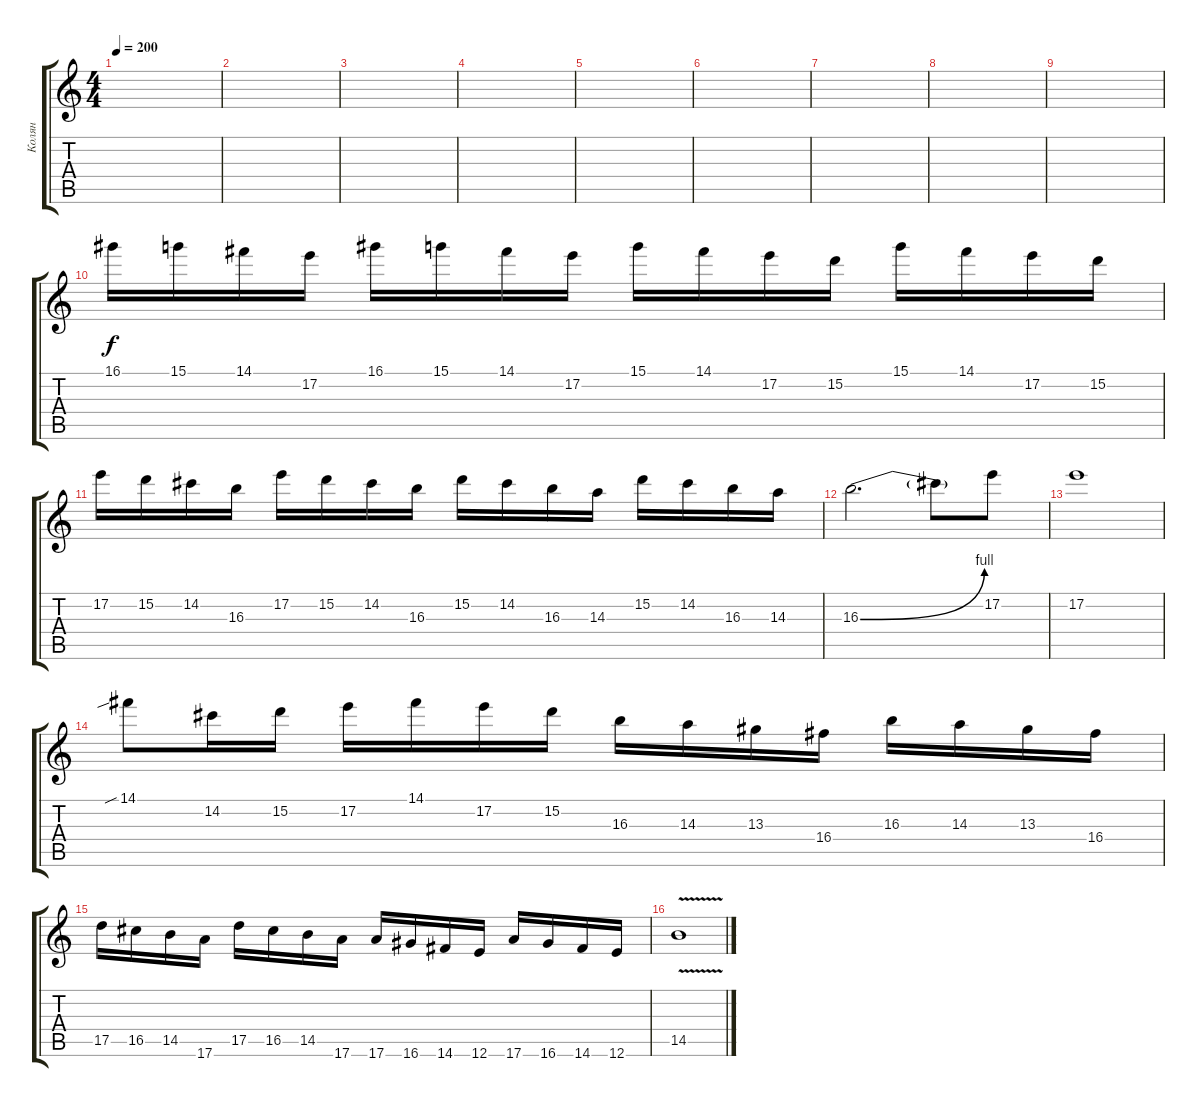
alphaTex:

\track ("Колян" "Колян") {instrument distortionguitar}
\staff {score tabs}
\tuning (E4 B3 G3 D3 A2 E2) {hide}
\ts (4 4)
\tempo 200
\clef g2
\ks c
|
|
|
|
|
|
|
|
|
16.1.16 15.1.16 14.1.16 17.2.16 16.1.16 15.1.16 14.1.16 17.2.16 15.1.16 14.1.16 17.2.16 15.2.16 15.1.16 14.1.16 17.2.16 15.2.16 |
17.2.16 15.2.16 14.2.16 16.3.16 17.2.16 15.2.16 14.2.16 16.3.16 15.2.16 14.2.16 16.3.16 14.3.16 15.2.16 14.2.16 16.3.16 14.3.16 |
16.3{be (bend 0 0 60 4)}.2{d} 16.3{t}.8 17.2.8 |
17.2.1 |
14.1{sib}.8 14.2.16 15.2.16 17.2.16 14.1.16 17.2.16 15.2.16 16.3.16 14.3.16 13.3.16 16.4.16 16.3.16 14.3.16 13.3.16 16.4.16 |
17.5.16 16.5.16 14.5.16 17.6.16 17.5.16 16.5.16 14.5.16 17.6.16 17.6.16 16.6.16 14.6.16 12.6.16 17.6.16 16.6.16 14.6.16 12.6.16 |
14.5{v}.1
